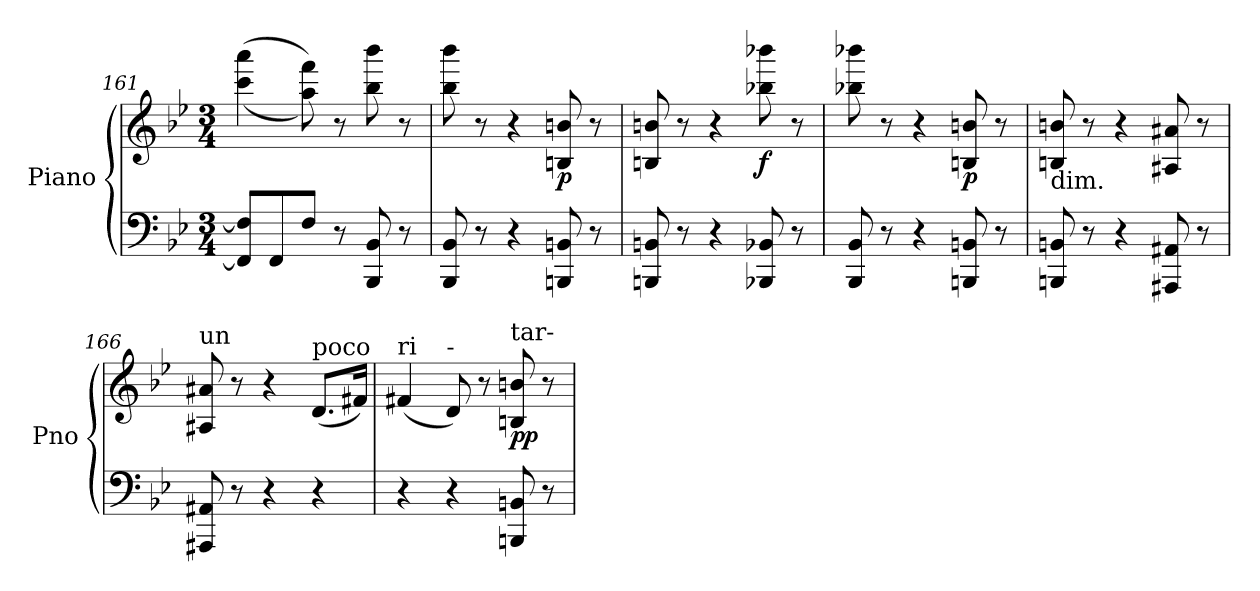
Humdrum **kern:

**kern	**kern	**dynam
*part1	*part1	*part1
*staff2	*staff1	*staff1/2
*I"Piano	*	*
*I'Pno	*	*
!!LO:LB:g=z
*clefF4	*clefG2	*
*k[b-e-]	*k[b-e-]	*
*B-:	*B-:	*
*M3/4	*M3/4	*
=161	=161	=161
8FF/] 8F/]L	((4ccc\ 4aaa\	.
8FF/	.	.
8F/J	8aa\ 8fff\))	.
8r	8r	.
8BBB-/ 8BB-/	8bb-\ 8bbb-\	.
8r	8r	.
=162	=162	=162
8BBB-/ 8BB-/	8bb-\ 8bbb-\	.
8r	8r	.
4r	4r	.
!	!	!LO:DY:b
8BBBn/ 8BBn/	8Bn/ 8bn/	p
8r	8r	.
=163	=163	=163
8BBBn/ 8BBn/	8Bn/ 8bn/	.
8r	8r	.
4r	4r	.
!	!	!LO:DY:b
8BBB-X/ 8BB-X/	8bb-X\ 8bbb-X\	f
8r	8r	.
=164	=164	=164
8BBB-/ 8BB-/	8bb-X\ 8bbb-X\	.
8r	8r	.
4r	4r	.
!	!	!LO:DY:b
8BBBn/ 8BBn/	8Bn/ 8bn/	p
8r	8r	.
=165	=165	=165
!	!LO:TX:b:t=dim.	!
8BBBn/ 8BBn/	8Bn/ 8bn/	.
8r	8r	.
4r	4r	.
8AAA#X/ 8AA#X/	8A#X/ 8a#X/	.
8r	8r	.
=166	=166	=166
!	!LO:TX:a:t=un	!
8AAA#X/ 8AA#X/	8A#X/ 8a#X/	.
8r	8r	.
4r	4r	.
!	!LO:TX:a:t=poco	!
4r	(8.d/L	.
.	16f#X/Jk)	.
!!LO:LB:g=z
=167	=167	=167
!	!LO:TX:a:t=ri	!
4r	(4f#X/	.
!	!LO:TX:a:t=-	!
4r	8d/)	.
.	8r	.
!	!LO:TX:a:t=tar-	!
!	!	!LO:DY:b
8BBBn/ 8BBn/	8Bn/ 8bn/	pp
8r	8r	.
=	=	=
*-	*-	*-
